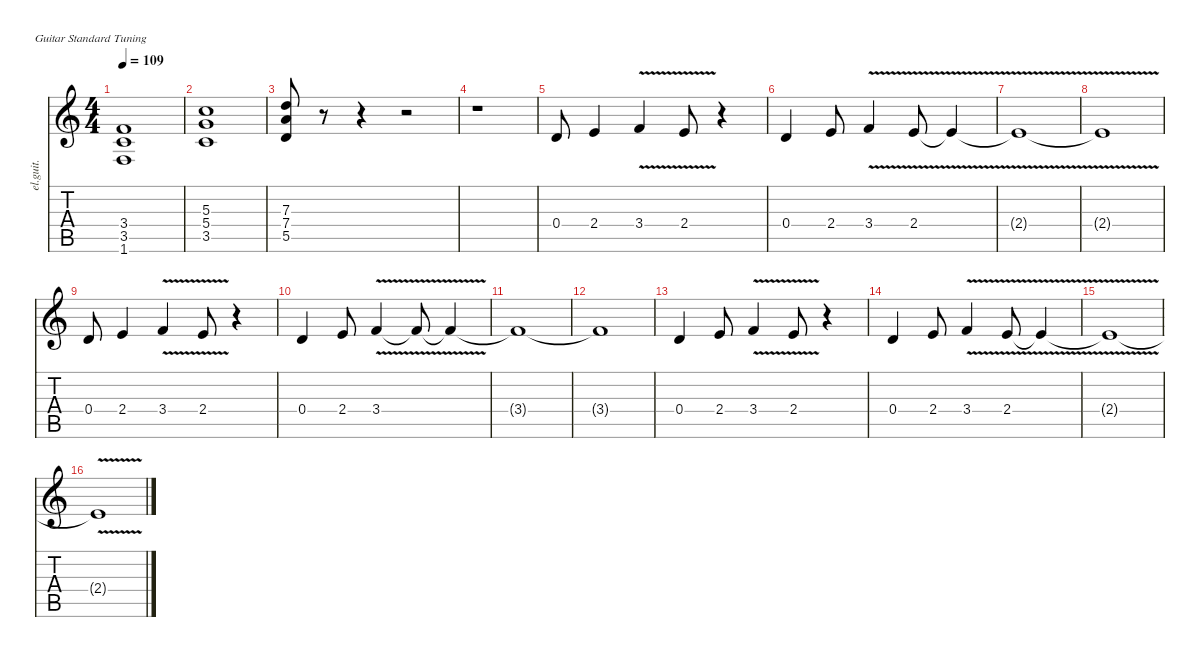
\defaultSystemsLayout 4
\hideDynamics
\bracketExtendMode nobrackets
\otherSystemsTrackNameOrientation horizontal
\track ("Guit II" "el.guit.") {instrument electricguitarmuted}
\staff {score tabs}
\tuning (E4 B3 G3 D3 A2 E2)
\ts (4 4)
\tempo 109
\clef g2
\ks c
(3.4 3.5 1.6).1{dy f beam Up} |
(5.3 5.4 3.5).1{beam Up} |
(7.3 7.4 5.5).8{beam Up} r.8{beam Up} r.4{beam Up} r.2{beam Up} |
r.1{beam Down} |
0.4.8{beam Up} 2.4.4{beam Up} 3.4{v}.4{beam Up} 2.4{v}.8{beam Up} r.4{beam Up} |
0.4.4{beam Up} 2.4.8{beam Up} 3.4{v}.4{beam Up} 2.4{v}.8{beam Up} 2.4{v t}.4{dy mf beam Up} |
2.4{v t}.1{dy f beam Up} |
2.4{v t}.1{beam Up} |
0.4.8{beam Up} 2.4.4{beam Up} 3.4{v}.4{beam Up} 2.4{v}.8{beam Up} r.4{beam Up} |
0.4.4{beam Up} 2.4.8{beam Up} 3.4{v}.4{beam Up} 3.4{v t}.8{dy mf beam Up} 3.4{t}.4{beam Up} |
3.4{t}.1{dy f beam Up} |
3.4{t}.1{beam Up} |
0.4.4{beam Up} 2.4.8{beam Up} 3.4{v}.4{beam Up} 2.4{v}.8{beam Up} r.4{beam Up} |
0.4.4{beam Up} 2.4.8{beam Up} 3.4{v}.4{beam Up} 2.4{v}.8{beam Up} 2.4{v t}.4{dy mf beam Up} |
2.4{v t}.1{dy f beam Up} |
2.4{v t}.1{beam Up}
